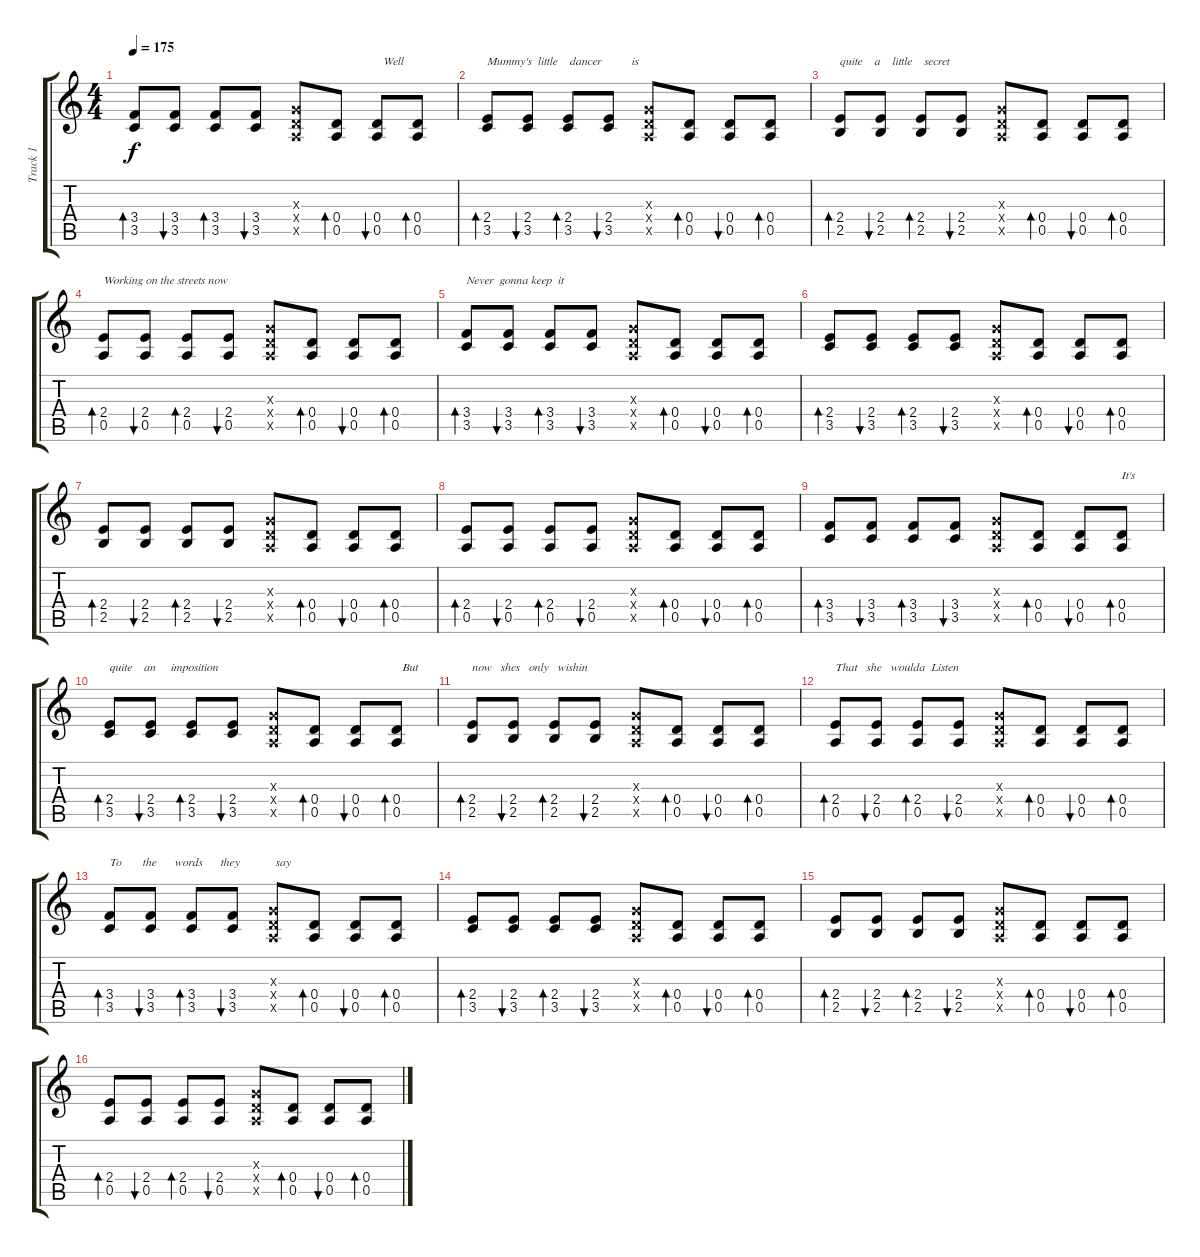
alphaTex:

\track ("Track 1" "Track 1") {instrument acousticguitarsteel}
\staff {score tabs}
\tuning (E4 B3 G3 D3 A2 E2) {hide}
\ts (4 4)
\tempo 175
\clef g2
\ks c
(3.4 3.5).8{bd 120 dy f} (3.4 3.5).8{bu 120} (3.4 3.5).8{bd 120} (3.4 3.5).8{bu 120} (0.3{x} 0.4{x} 0.5{x}).8 (0.4 0.5).8{bd 120} (0.4 0.5).8{bu 120 txt "  Well"} (0.4 0.5).8{bd 120} |
(2.4 3.5).8{bd 120 txt "Mummy's  little    dancer          is"} (2.4 3.5).8{bu 120} (2.4 3.5).8{bd 120} (2.4 3.5).8{bu 120} (0.3{x} 0.4{x} 0.5{x}).8 (0.4 0.5).8{bd 120} (0.4 0.5).8{bu 120} (0.4 0.5).8{bd 120} |
(2.4 2.5).8{bd 120 txt "quite    a    little    secret"} (2.4 2.5).8{bu 120} (2.4 2.5).8{bd 120} (2.4 2.5).8{bu 120} (0.3{x} 0.4{x} 0.5{x}).8 (0.4 0.5).8{bd 120} (0.4 0.5).8{bu 120} (0.4 0.5).8{bd 120} |
(2.4 0.5).8{bd 120 txt "Working on the streets now"} (2.4 0.5).8{bu 120} (2.4 0.5).8{bd 120} (2.4 0.5).8{bu 120} (0.3{x} 0.4{x} 0.5{x}).8 (0.4 0.5).8{bd 120} (0.4 0.5).8{bu 120} (0.4 0.5).8{bd 120} |
(3.4 3.5).8{bd 120 txt "Never  gonna keep  it"} (3.4 3.5).8{bu 120} (3.4 3.5).8{bd 120} (3.4 3.5).8{bu 120} (0.3{x} 0.4{x} 0.5{x}).8 (0.4 0.5).8{bd 120} (0.4 0.5).8{bu 120} (0.4 0.5).8{bd 120} |
(2.4 3.5).8{bd 120} (2.4 3.5).8{bu 120} (2.4 3.5).8{bd 120} (2.4 3.5).8{bu 120} (0.3{x} 0.4{x} 0.5{x}).8 (0.4 0.5).8{bd 120} (0.4 0.5).8{bu 120} (0.4 0.5).8{bd 120} |
(2.4 2.5).8{bd 120} (2.4 2.5).8{bu 120} (2.4 2.5).8{bd 120} (2.4 2.5).8{bu 120} (0.3{x} 0.4{x} 0.5{x}).8 (0.4 0.5).8{bd 120} (0.4 0.5).8{bu 120} (0.4 0.5).8{bd 120} |
(2.4 0.5).8{bd 120} (2.4 0.5).8{bu 120} (2.4 0.5).8{bd 120} (2.4 0.5).8{bu 120} (0.3{x} 0.4{x} 0.5{x}).8 (0.4 0.5).8{bd 120} (0.4 0.5).8{bu 120} (0.4 0.5).8{bd 120} |
(3.4 3.5).8{bd 120} (3.4 3.5).8{bu 120} (3.4 3.5).8{bd 120} (3.4 3.5).8{bu 120} (0.3{x} 0.4{x} 0.5{x}).8 (0.4 0.5).8{bd 120} (0.4 0.5).8{bu 120} (0.4 0.5).8{bd 120 txt "It's"} |
(2.4 3.5).8{bd 120 txt "quite    an     imposition"} (2.4 3.5).8{bu 120} (2.4 3.5).8{bd 120} (2.4 3.5).8{bu 120} (0.3{x} 0.4{x} 0.5{x}).8 (0.4 0.5).8{bd 120} (0.4 0.5).8{bu 120} (0.4 0.5).8{bd 120 txt "  But"} |
(2.4 2.5).8{bd 120 txt "now   shes   only   wishin"} (2.4 2.5).8{bu 120} (2.4 2.5).8{bd 120} (2.4 2.5).8{bu 120} (0.3{x} 0.4{x} 0.5{x}).8 (0.4 0.5).8{bd 120} (0.4 0.5).8{bu 120} (0.4 0.5).8{bd 120} |
(2.4 0.5).8{bd 120 txt "That   she   woulda  Listen"} (2.4 0.5).8{bu 120} (2.4 0.5).8{bd 120} (2.4 0.5).8{bu 120} (0.3{x} 0.4{x} 0.5{x}).8 (0.4 0.5).8{bd 120} (0.4 0.5).8{bu 120} (0.4 0.5).8{bd 120} |
(3.4 3.5).8{bd 120 txt "To       the      words      they            say"} (3.4 3.5).8{bu 120} (3.4 3.5).8{bd 120} (3.4 3.5).8{bu 120} (0.3{x} 0.4{x} 0.5{x}).8 (0.4 0.5).8{bd 120} (0.4 0.5).8{bu 120} (0.4 0.5).8{bd 120} |
(2.4 3.5).8{bd 120} (2.4 3.5).8{bu 120} (2.4 3.5).8{bd 120} (2.4 3.5).8{bu 120} (0.3{x} 0.4{x} 0.5{x}).8 (0.4 0.5).8{bd 120} (0.4 0.5).8{bu 120} (0.4 0.5).8{bd 120} |
(2.4 2.5).8{bd 120} (2.4 2.5).8{bu 120} (2.4 2.5).8{bd 120} (2.4 2.5).8{bu 120} (0.3{x} 0.4{x} 0.5{x}).8 (0.4 0.5).8{bd 120} (0.4 0.5).8{bu 120} (0.4 0.5).8{bd 120} |
(2.4 0.5).8{bd 120} (2.4 0.5).8{bu 120} (2.4 0.5).8{bd 120} (2.4 0.5).8{bu 120} (0.3{x} 0.4{x} 0.5{x}).8 (0.4 0.5).8{bd 120} (0.4 0.5).8{bu 120} (0.4 0.5).8{bd 120}
